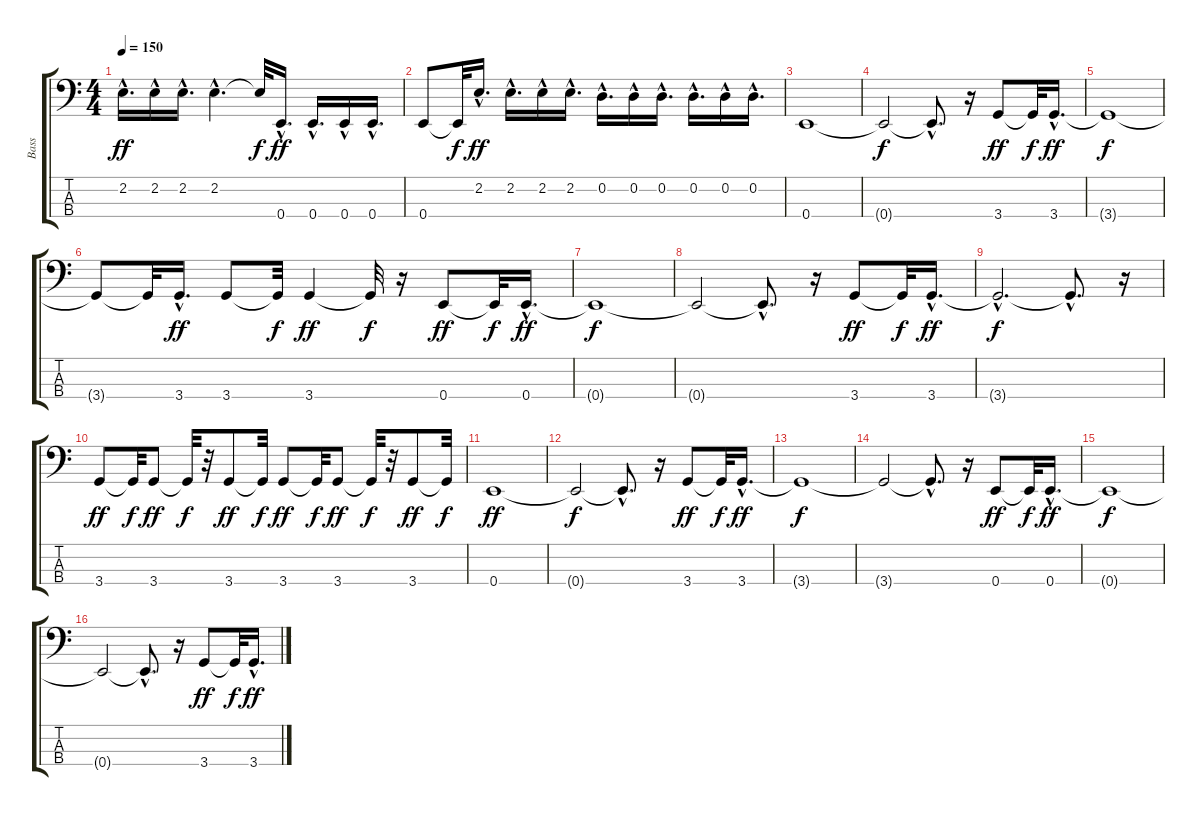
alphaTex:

\track ("Bass" "Bass") {instrument electricbassfinger}
\staff {score tabs}
\tuning (G2 D2 A1 E1) {hide}
\ts (4 4)
\tempo 150
\clef f4
\ks c
2.2{hac}.16{d dy ff} 2.2{hac}.16 2.2{hac}.16{d} 2.2{hac}.4{d} 2.2{t}.32{dy f} 0.4{hac}.16{d dy ff} 0.4{hac}.16{d} 0.4{hac}.16 0.4{hac}.16{d} |
0.4.8 0.4{t}.32{dy f} 2.2{hac}.16{d dy ff} 2.2{hac}.16{d} 2.2{hac}.16 2.2{hac}.16{d} 0.2{hac}.16{d} 0.2{hac}.16 0.2{hac}.16{d} 0.2{hac}.16{d} 0.2{hac}.16 0.2{hac}.16{d} |
0.4.1 |
0.4{t}.2{dy f} 0.4{hac t}.8{d} r.16 3.4.8{dy ff} 3.4{t}.32{dy f} 3.4{hac}.16{d dy ff} |
3.4{t}.1{dy f} |
3.4{t}.8 3.4{t}.32 3.4{hac}.16{d dy ff} 3.4.8 3.4{t}.32{dy f} 3.4.4{dy ff} 3.4{t}.32{dy f} r.16 0.4.8{dy ff} 0.4{t}.32{dy f} 0.4{hac}.16{d dy ff} |
0.4{t}.1{dy f} |
0.4{t}.2 0.4{hac t}.8{d} r.16 3.4.8{dy ff} 3.4{t}.32{dy f} 3.4{hac}.16{d dy ff} |
3.4{hac t}.2{d dy f} 3.4{hac t}.8{d} r.16 |
3.4.8{dy ff} 3.4{t}.32{dy f} 3.4.8{dy ff} 3.4{t}.32{dy f} r.32 3.4.8{dy ff} 3.4{t}.32{dy f} 3.4.8{dy ff} 3.4{t}.32{dy f} 3.4.8{dy ff} 3.4{t}.32{dy f} r.32 3.4.8{dy ff} 3.4{t}.32{dy f} |
0.4.1{dy ff} |
0.4{t}.2{dy f} 0.4{hac t}.8{d} r.16 3.4.8{dy ff} 3.4{t}.32{dy f} 3.4{hac}.16{d dy ff} |
3.4{t}.1{dy f} |
3.4{t}.2 3.4{hac t}.8{d} r.16 0.4.8{dy ff} 0.4{t}.32{dy f} 0.4{hac}.16{d dy ff} |
0.4{t}.1{dy f} |
0.4{t}.2 0.4{hac t}.8{d} r.16 3.4.8{dy ff} 3.4{t}.32{dy f} 3.4{hac}.16{d dy ff}
